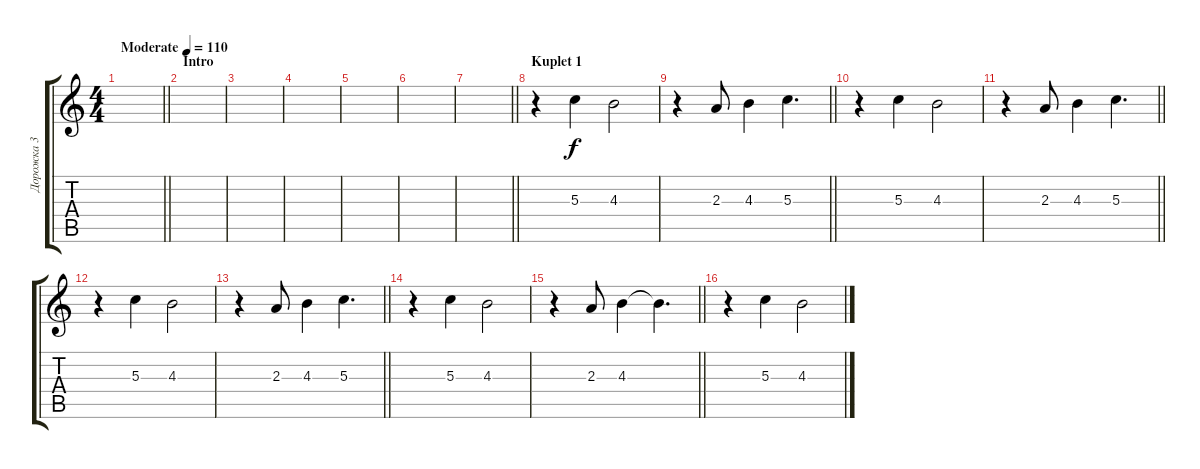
\track ("Дорожка 3" "Дорожка 3") {instrument electricguitarclean}
\staff {score tabs}
\tuning (E4 B3 G3 D3 A2 E2) {hide}
\ts (4 4)
\tempo (110 "Moderate")
\clef g2
\barLineRight lightlight
\ks c
|
\section ("" "Intro")
|
|
|
|
|
\barLineRight lightlight
|
\section ("" "Kuplet 1")
r.4 5.3.4 4.3.2 |
\barLineRight lightlight
r.4 2.3.8 4.3.4 5.3.4{d} |
r.4 5.3.4 4.3.2 |
\barLineRight lightlight
r.4 2.3.8 4.3.4 5.3.4{d} |
r.4 5.3.4 4.3.2 |
\barLineRight lightlight
r.4 2.3.8 4.3.4 5.3.4{d} |
r.4 5.3.4 4.3.2 |
\barLineRight lightlight
r.4 2.3.8 4.3.4 4.3{t}.4{d} |
r.4 5.3.4 4.3.2
